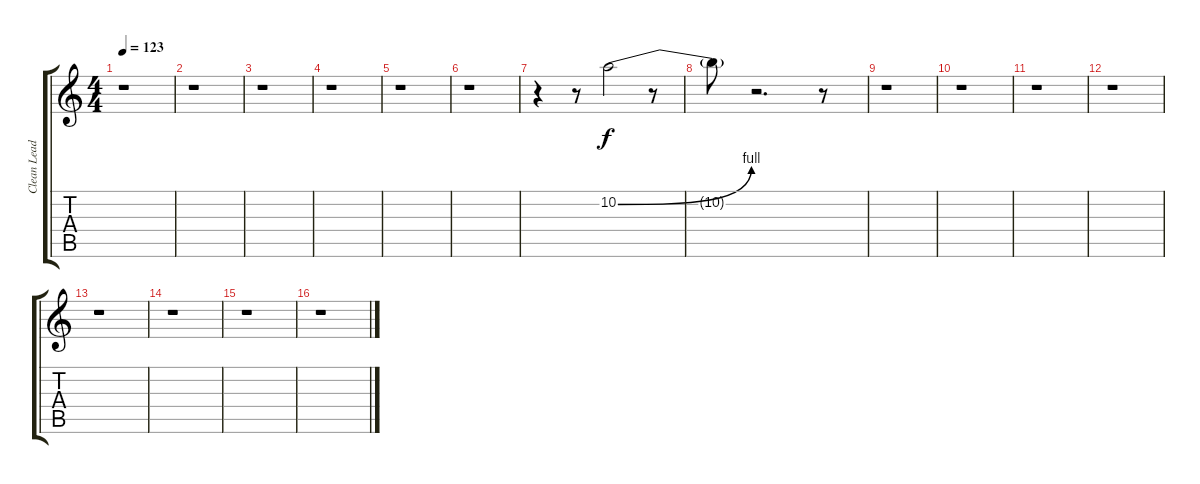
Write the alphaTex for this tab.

\track ("Clean Lead" "Clean Lead") {instrument electricguitarjazz}
\staff {score tabs}
\tuning (E4 B3 G3 D3 A2 E2) {hide}
\ts (4 4)
\tempo 123
\clef g2
\ks c
r.1{dy ff} |
r.1 |
r.1 |
r.1 |
r.1 |
r.1 |
r.4 r.8 10.2{be (bend 0 0 60 4)}.2{dy f} r.8 |
10.2{t}.8 r.2{d} r.8 |
r.1 |
r.1 |
r.1 |
r.1 |
r.1 |
r.1 |
r.1 |
r.1
